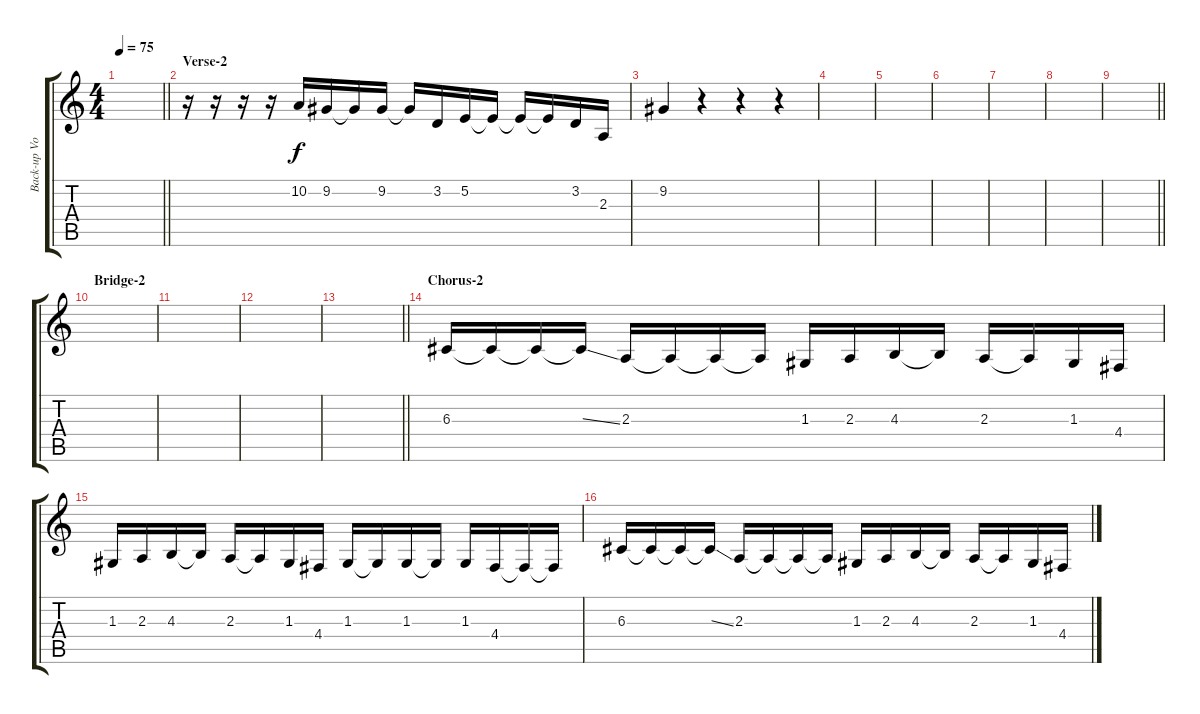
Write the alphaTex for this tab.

\track ("Back-up Vocals" "Back-up Vo") {instrument lead6voice}
\staff {score tabs}
\tuning (E4 B3 G3 D3 A2 E2) {hide}
\ts (4 4)
\tempo 75
\clef g2
\barLineRight lightlight
\ks c
|
\section ("" "Verse-2")
r.16 r.16 r.16 r.16 10.2.16 9.2.16 9.2{t}.16 9.2.16 9.2{t}.16 3.2.16 5.2.16 5.2{t}.16 5.2{t}.16 5.2{t}.16 3.2.16 2.3.16 |
9.2.4 r.4 r.4 r.4 |
|
|
|
|
|
\barLineRight lightlight
|
\section ("" "Bridge-2")
|
|
|
\barLineRight lightlight
|
\section ("" "Chorus-2")
6.3.16 6.3{t}.16 6.3{t}.16 6.3{ss t}.16 2.3.16 2.3{t}.16 2.3{t}.16 2.3{t}.16 1.3.16 2.3.16 4.3.16 4.3{t}.16 2.3.16 2.3{t}.16 1.3.16 4.4.16 |
1.3.16 2.3.16 4.3.16 4.3{t}.16 2.3.16 2.3{t}.16 1.3.16 4.4.16 1.3.16 1.3{t}.16 1.3.16 1.3{t}.16 1.3.16 4.4.16 4.4{t}.16 4.4{t}.16 |
6.3.16 6.3{t}.16 6.3{t}.16 6.3{ss t}.16 2.3.16 2.3{t}.16 2.3{t}.16 2.3{t}.16 1.3.16 2.3.16 4.3.16 4.3{t}.16 2.3.16 2.3{t}.16 1.3.16 4.4.16
